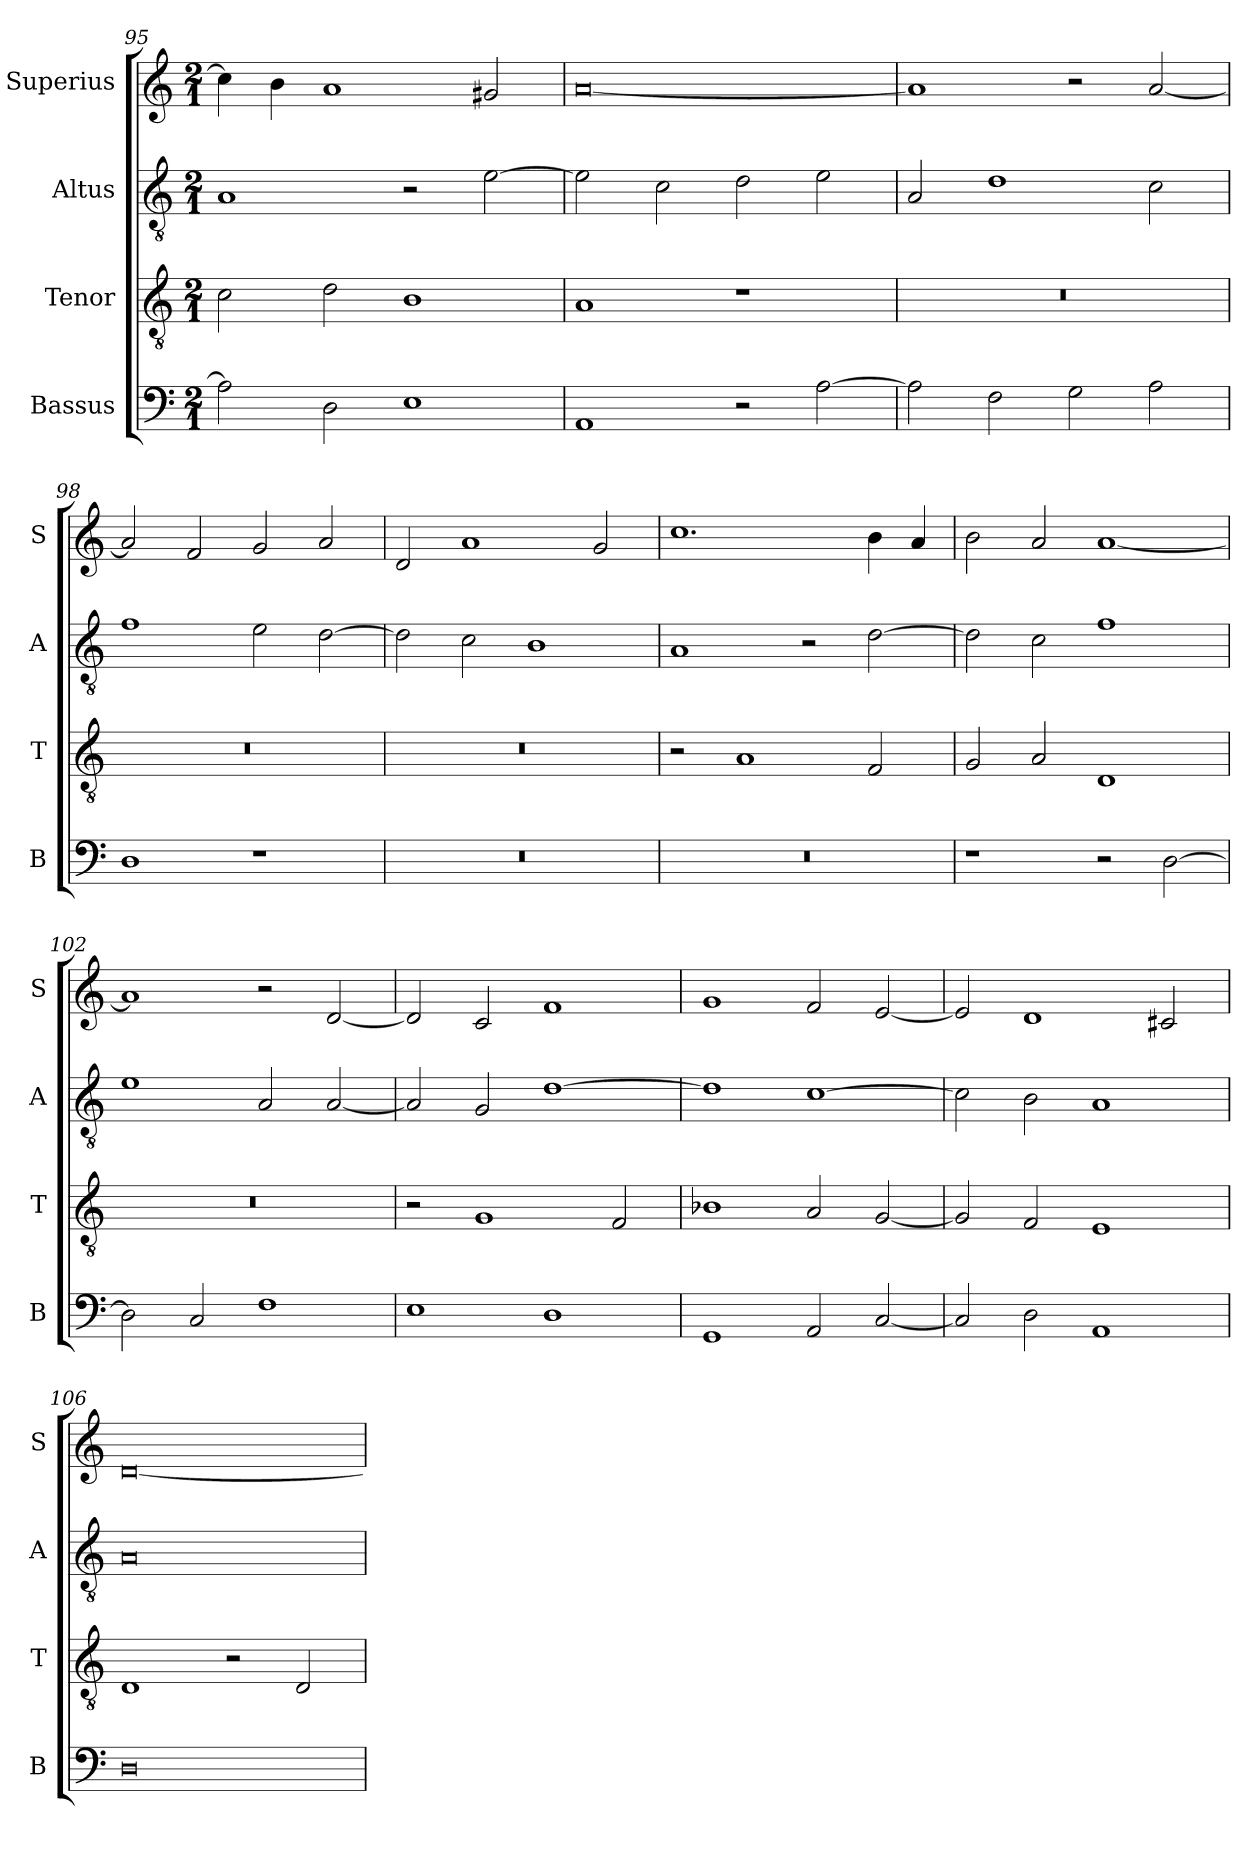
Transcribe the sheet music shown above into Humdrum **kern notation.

**kern	**kern	**kern	**kern
*part4	*part3	*part2	*part1
*staff4	*staff3	*staff2	*staff1
*I"Bassus	*I"Tenor	*I"Altus	*I"Superius
*I'B	*I'T	*I'A	*I'S
*clefF4	*clefGv2	*clefGv2	*clefG2
*k[]	*k[]	*k[]	*k[]
*C:	*C:	*C:	*C:
*M2/1	*M2/1	*M2/1	*M2/1
=95	=95	=95	=95
2A]	2c	1A	4cc]
.	.	.	4b
2D	2d	.	1a
1E	1B	2r	.
.	.	[2e	2g#X
=96	=96	=96	=96
1AA	1A	2e]	[0a
.	.	2c	.
2r	1r	2d	.
[2A	.	2e	.
=97	=97	=97	=97
2A]	0r	2A	1a]
2F	.	1d	.
2G	.	.	2r
2A	.	2c	[2a
=98	=98	=98	=98
1D	0r	1f	2a]
.	.	.	2f
1r	.	2e	2g
.	.	[2d	2a
=99	=99	=99	=99
0r	0r	2d]	2d
.	.	2c	1a
.	.	1B	.
.	.	.	2g
=100	=100	=100	=100
0r	2r	1A	1.cc
.	1A	.	.
.	.	2r	.
.	2F	[2d	4b
.	.	.	4a
=101	=101	=101	=101
1r	2G	2d]	2b
.	2A	2c	2a
2r	1D	1f	[1a
[2D	.	.	.
=102	=102	=102	=102
2D]	0r	1e	1a]
2C	.	.	.
1F	.	2A	2r
.	.	[2A	[2d
=103	=103	=103	=103
1E	2r	2A]	2d]
.	1G	2G	2c
1D	.	[1d	1f
.	2F	.	.
=104	=104	=104	=104
1GG	1B-X	1d]	1g
2AA	2A	[1c	2f
[2C	[2G	.	[2e
=105	=105	=105	=105
2C]	2G]	2c]	2e]
2D	2F	2B	1d
1AA	1E	1A	.
.	.	.	2c#X
=106	=106	=106	=106
0D	1D	0A	[0d
.	2r	.	.
.	2D	.	.
=	=	=	=
*-	*-	*-	*-
